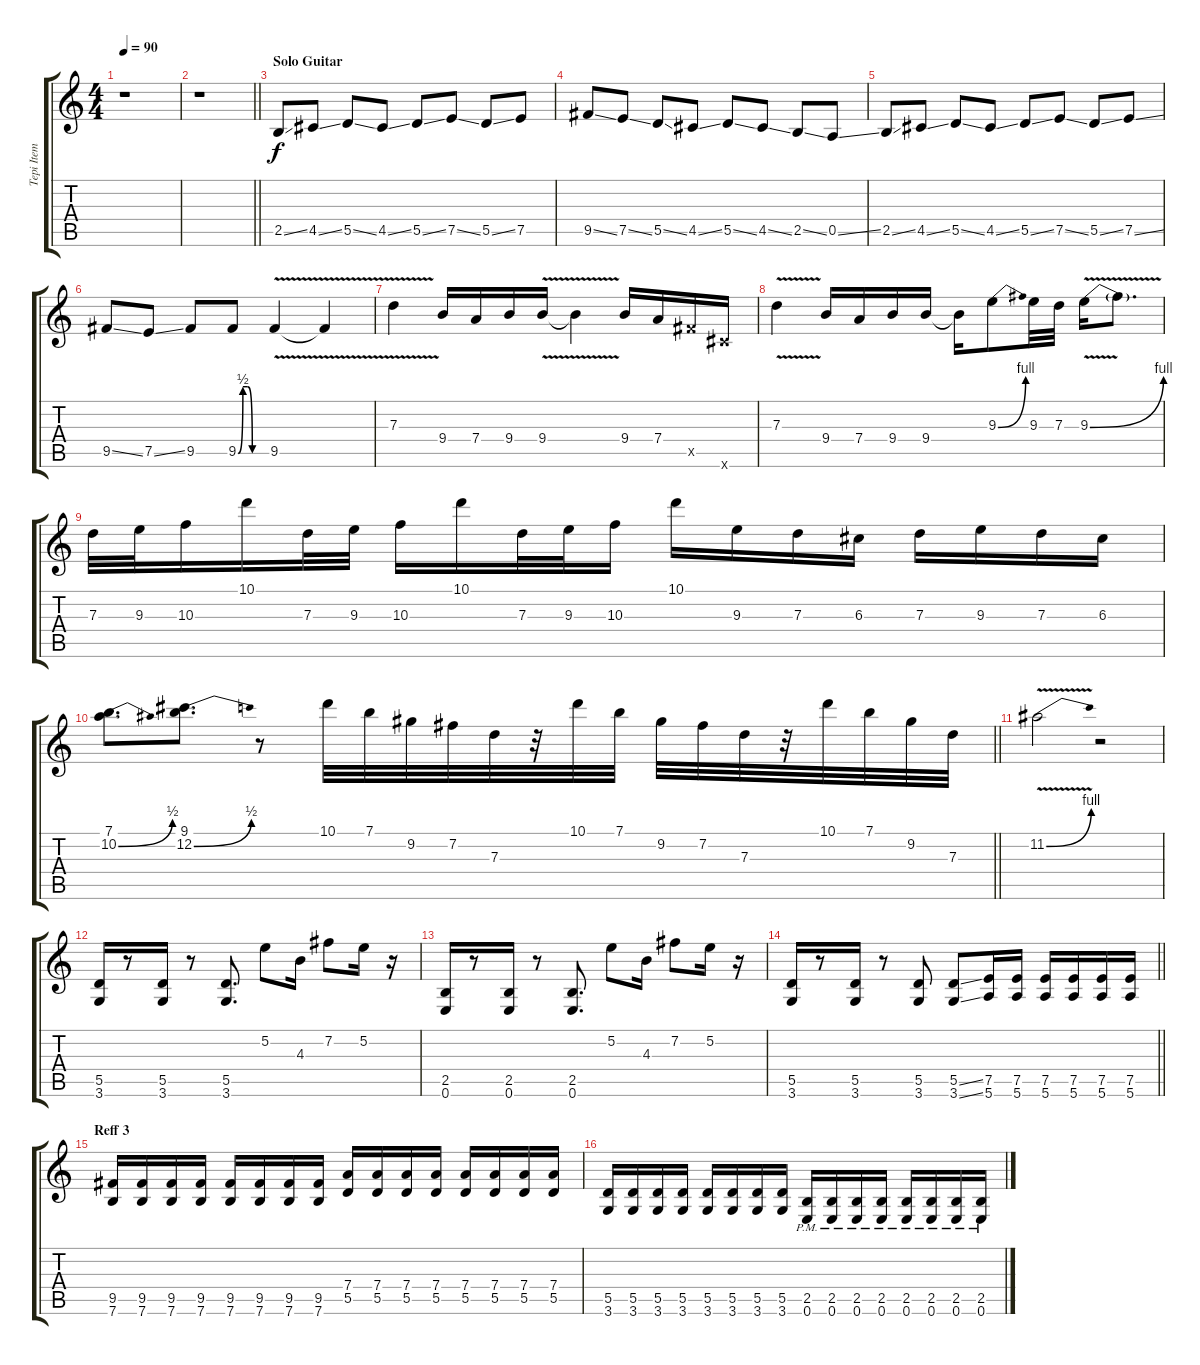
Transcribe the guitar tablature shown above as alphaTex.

\track ("Tepi Item" "Tepi Item") {instrument distortionguitar}
\staff {score tabs}
\tuning (E4 B3 G3 D3 A2 E2) {hide}
\ts (4 4)
\tempo 90
\clef g2
\ks c
r.1{dy f} |
\barLineRight lightlight
r.1 |
\section ("" "Solo Guitar")
2.5{ss}.8{volume 16 balance 0} 4.5{ss}.8 5.5{ss}.8 4.5{ss}.8 5.5{ss}.8 7.5{ss}.8 5.5{ss}.8 7.5.8 |
9.5{ss}.8 7.5{ss}.8 5.5{ss}.8 4.5{ss}.8 5.5{ss}.8 4.5{ss}.8 2.5{ss}.8 0.5{ss}.8 |
2.5{ss}.8 4.5{ss}.8 5.5{ss}.8 4.5{ss}.8 5.5{ss}.8 7.5{ss}.8 5.5{ss}.8 7.5{ss}.8 |
9.5{ss}.8 7.5{ss}.8 9.5.8 9.5{be (custom 0 0 10 2 20 2 30 0 60 0)}.8 9.5{v}.4 9.5{t}.4 |
7.3{v}.4 9.4.16 7.4.16 9.4.16 9.4{v}.16 9.4{t}.4 9.4.16 7.4.16 9.5{x}.16 9.6{x}.16 |
7.3{v}.4 9.4.16 7.4.16 9.4.16 9.4.16 9.4{t}.16 9.3{be (bend 0 0 60 4)}.8 9.3.32 7.3.32 9.3{be (bend 0 0 60 4) v}.16 9.3{t}.8{d} |
7.3.32 9.3.32 10.3.16 10.1.16 7.3.32 9.3.32 10.3.16 10.1.16 7.3.32 9.3.32 10.3.16 10.1.16 9.3.16 7.3.16 6.3.16 7.3.16 9.3.16 7.3.16 6.3.16 |
\barLineRight lightlight
(7.1 10.2{be (bend 0 0 60 2)}).8{d} (9.1 12.2{be (bend 0 0 60 2)}).8{d} r.8 10.1.32 7.1.32 9.2.32 7.2.32 7.3.32 r.32 10.1.32 7.1.32 9.2.32 7.2.32 7.3.32 r.32 10.1.32 7.1.32 9.2.32 7.3.32 |
11.2{be (bend 0 0 60 4) v}.2 r.2 |
(5.5 3.6).16{volume 14 balance 4} r.8 (5.5 3.6).16 r.8 (5.5 3.6).8{d} 5.2.8 4.3.16 7.2.8 5.2.16 r.16 |
(2.5 0.6).16 r.8 (2.5 0.6).16 r.8 (2.5 0.6).8{d} 5.2.8 4.3.16 7.2.8 5.2.16 r.16 |
\barLineRight lightlight
(5.5 3.6).16 r.8 (5.5 3.6).16 r.8 (5.5 3.6).8 (5.5{ss} 3.6{ss}).8 (7.5 5.6).16 (7.5 5.6).16 (7.5 5.6).16 (7.5 5.6).16 (7.5 5.6).16 (7.5 5.6).16 |
\section ("" "Reff 3")
(9.5 7.6).16 (9.5 7.6).16 (9.5 7.6).16 (9.5 7.6).16 (9.5 7.6).16 (9.5 7.6).16 (9.5 7.6).16 (9.5 7.6).16 (7.4 5.5).16 (7.4 5.5).16 (7.4 5.5).16 (7.4 5.5).16 (7.4 5.5).16 (7.4 5.5).16 (7.4 5.5).16 (7.4 5.5).16 |
(5.5 3.6).16 (5.5 3.6).16 (5.5 3.6).16 (5.5 3.6).16 (5.5 3.6).16 (5.5 3.6).16 (5.5 3.6).16 (5.5 3.6).16 (2.5{pm} 0.6{pm}).16 (2.5{pm} 0.6{pm}).16 (2.5{pm} 0.6{pm}).16 (2.5{pm} 0.6{pm}).16 (2.5{pm} 0.6{pm}).16 (2.5{pm} 0.6{pm}).16 (2.5{pm} 0.6{pm}).16 (2.5{pm} 0.6{pm}).16
